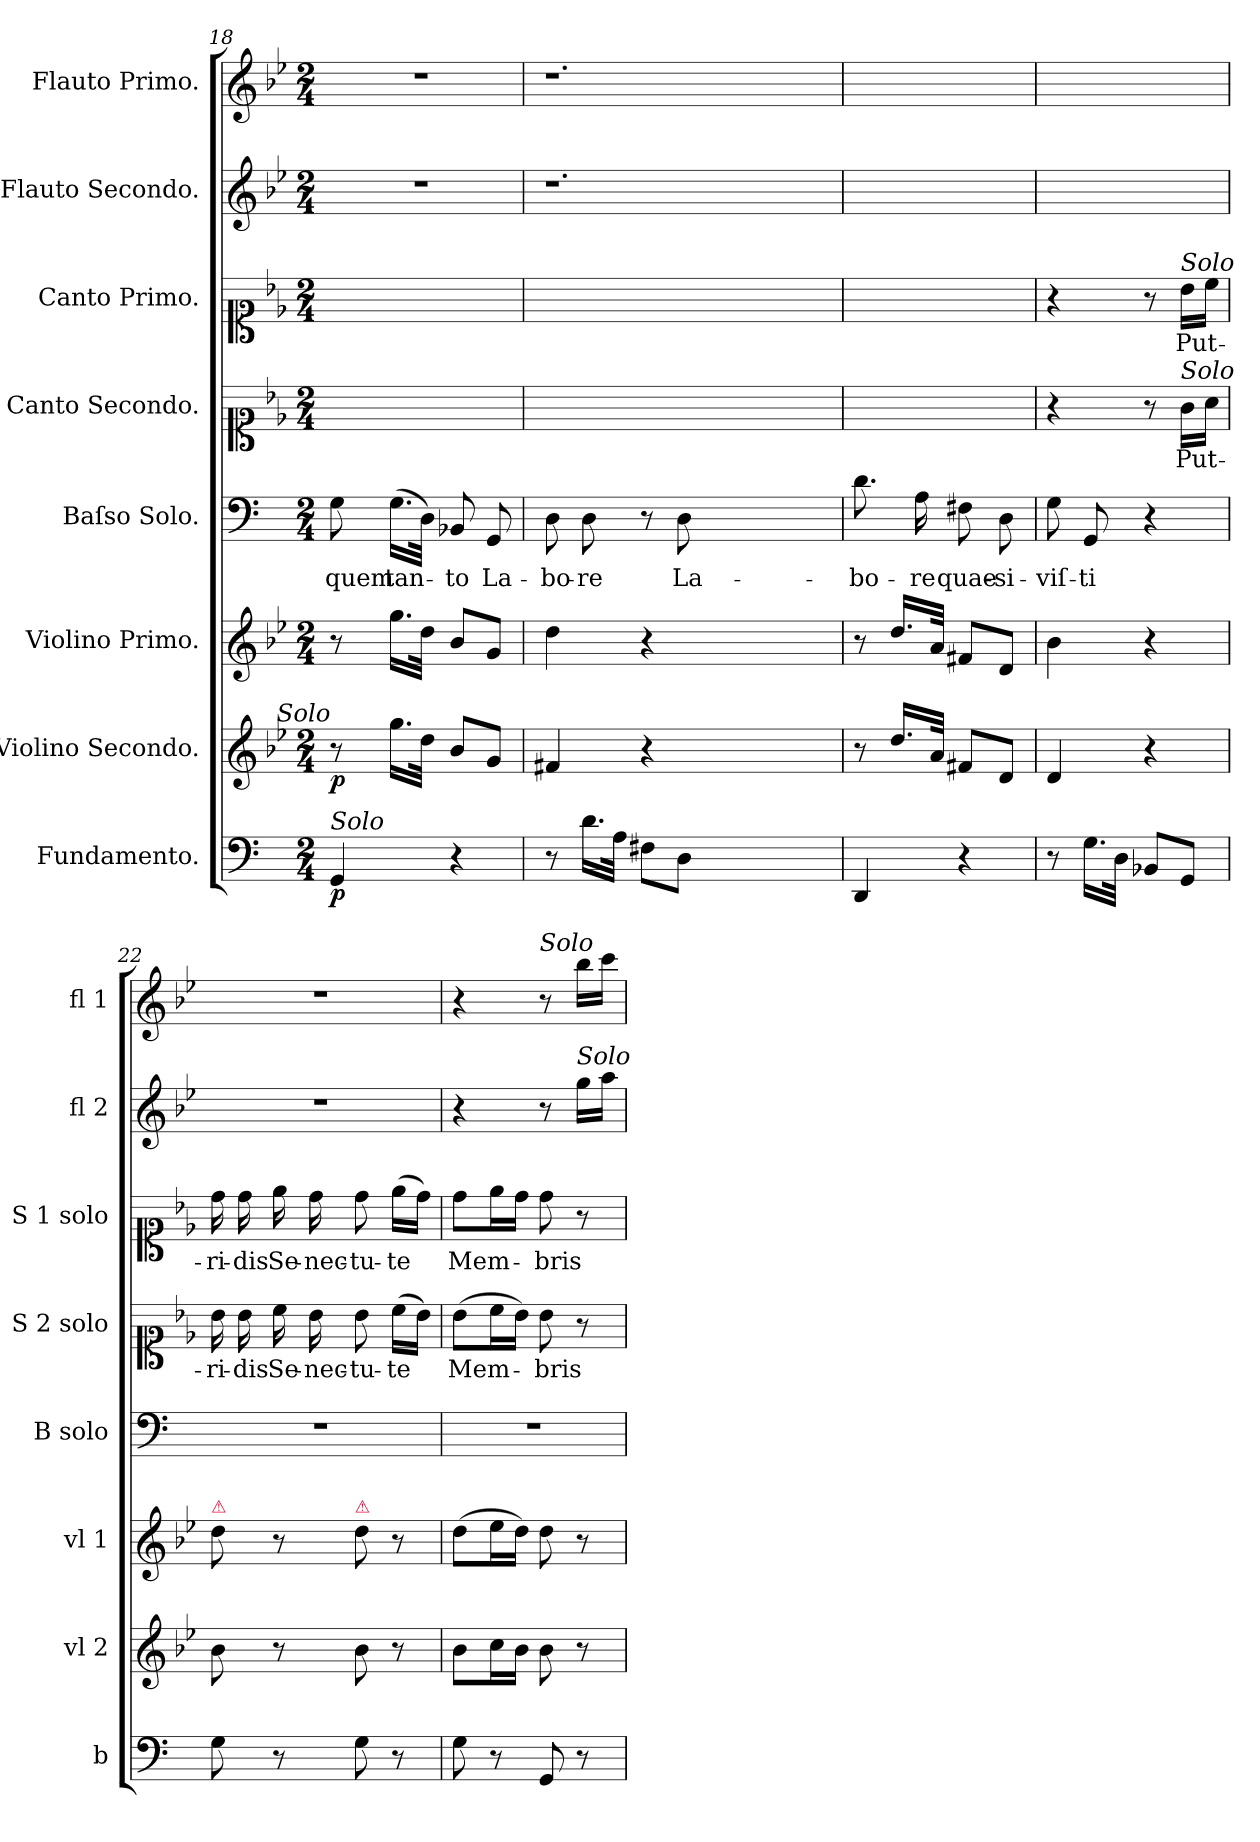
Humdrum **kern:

**kern	**dynam	**kern	**dynam	**kern	**kern	**text	**kern	**text	**kern	**text	**kern	**kern
*part8	*part8	*part7	*part7	*part6	*part5	*part5	*part4	*part4	*part3	*part3	*part2	*part1
*staff8	*staff8	*staff7	*staff7	*staff6	*staff5	*staff5	*staff4	*staff4	*staff3	*staff3	*staff2	*staff1
*I"Fundamento.	*	*I"Violino Secondo.	*	*I"Violino Primo.	*I"Baſso Solo.	*	*I"Canto Secondo.	*	*I"Canto Primo.	*	*I"Flauto Secondo.	*I"Flauto Primo.
*I'b	*	*I'vl 2	*	*I'vl 1	*I'B solo	*	*I'S 2 solo	*	*I'S 1 solo	*	*I'fl 2	*I'fl 1
*clefF4	*	*clefG2	*	*clefG2	*clefF4	*	*clefC1	*	*clefC1	*	*clefG2	*clefG2
*	*	*k[b-e-]	*	*k[b-e-]	*	*	*k[b-e-]	*	*k[b-e-]	*	*k[b-e-]	*k[b-e-]
*M2/4	*	*M2/4	*	*M2/4	*M2/4	*	*M2/4	*	*M2/4	*	*M2/4	*M2/4
=18	=18	=18	=18	=18	=18	=18	=18	=18	=18	=18	=18	=18
!	!	!LO:TX:a:i:rj:t=Solo	!	!	!	!	!	!	!	!	!	!
!LO:TX:a:i:t=Solo	!	!	!	!	!	!	!	!	!	!	!	!
4GG/	p	8r	p	8r	8G\	quem	2ryy	.	2ryy	.	2r	2r
.	.	16.gg\LL	.	16.gg\LL	(16.G\LL	tan-	.	.	.	.	.	.
.	.	32dd\JJk	.	32dd\JJk	32D\JJk)	.	.	.	.	.	.	.
4r	.	8b-/L	.	8b-/L	8BB-/	-to	.	.	.	.	.	.
.	.	8g/J	.	8g/J	8GG/	La-	.	.	.	.	.	.
=19	=19	=19	=19	=19	=19	=19	=19	=19	=19	=19	=19	=19
8r	.	4f#X/	.	4dd\	8D\	-bo-	1.ryy	.	1.ryy	.	1.r	1.r
16.d\LL	.	.	.	.	8D\	-re	.	.	.	.	.	.
32A\JJk	.	.	.	.	.	.	.	.	.	.	.	.
8F#X\L	.	4r	.	4r	8r	.	.	.	.	.	.	.
8D\J	.	.	.	.	8D\	La-	.	.	.	.	.	.
1ryy	.	1ryy	.	1ryy	1ryy	.	.	.	.	.	.	.
=20	=20	=20	=20	=20	=20	=20	=20	=20	=20	=20	=20	=20
4DD/	.	8r	.	8r	8.d\	-bo-	2ryy	.	2ryy	.	2ryy	2ryy
.	.	16.dd/LL	.	16.dd/LL	.	.	.	.	.	.	.	.
.	.	.	.	.	16A\	-re	.	.	.	.	.	.
.	.	32a/JJk	.	32a/JJk	.	.	.	.	.	.	.	.
4r	.	8f#X/L	.	8f#X/L	8F#X\	quae-	.	.	.	.	.	.
.	.	8d/J	.	8d/J	8D\	-si-	.	.	.	.	.	.
=21	=21	=21	=21	=21	=21	=21	=21	=21	=21	=21	=21	=21
8r	.	4d/	.	4b-\	8G\	-viſ-	4r	.	4r	.	2ryy	2ryy
16.G\LL	.	.	.	.	8GG/	-ti	.	.	.	.	.	.
32D\JJk	.	.	.	.	.	.	.	.	.	.	.	.
8BB-/L	.	4r	.	4r	4r	.	8r	.	8r	.	.	.
!	!	!	!	!	!	!	!	!	!LO:TX:a:i:t=Solo	!	!	!
!	!	!	!	!	!	!	!LO:TX:a:i:t=Solo	!	!	!	!	!
8GG/J	.	.	.	.	.	.	16g\LL	Put-	16b-\LL	Put-	.	.
.	.	.	.	.	.	.	16a\JJ	.	16cc\JJ	.	.	.
=22	=22	=22	=22	=22	=22	=22	=22	=22	=22	=22	=22	=22
!	!	!	!	!LO:TX:a:color=crimson:t=⚠	!	!	!	!	!	!	!	!
8G\	.	8b-\	.	8dd\	2r	.	16b-\	-ri-	16dd\	-ri-	2r	2r
.	.	.	.	.	.	.	16b-\	-dis	16dd\	-dis	.	.
8r	.	8r	.	8r	.	.	16cc\	Se-	16ee-\	Se-	.	.
.	.	.	.	.	.	.	16b-\	-nec-	16dd\	-nec-	.	.
!	!	!	!	!LO:TX:a:color=crimson:t=⚠	!	!	!	!	!	!	!	!
8G\	.	8b-\	.	8dd\	.	.	8b-\	-tu-	8dd\	-tu-	.	.
8r	.	8r	.	8r	.	.	(16cc\LL	-te	(16ee-\LL	-te	.	.
.	.	.	.	.	.	.	16b-\JJ)	.	16dd\JJ)	.	.	.
=23	=23	=23	=23	=23	=23	=23	=23	=23	=23	=23	=23	=23
8G\	.	8b-\L	.	(8dd\L	2r	.	(8b-\L	Mem-	8dd\L	Mem-	4r	4r
8r	.	16cc\L	.	16ee-\L	.	.	16cc\L	.	16ee-\L	.	.	.
.	.	16b-\JJ	.	16dd\JJ)	.	.	16b-\JJ)	.	16dd\JJ	.	.	.
!	!	!	!	!	!	!	!	!	!	!	!	!LO:TX:a:i:t=Solo
8GG/	.	8b-\	.	8dd\	.	.	8b-\	-bris	8dd\	-bris	8r	8r
!	!	!	!	!	!	!	!	!	!	!	!LO:TX:a:i:t=Solo	!
8r	.	8r	.	8r	.	.	8r	.	8r	.	16gg\LL	16bb-\LL
.	.	.	.	.	.	.	.	.	.	.	16aa\JJ	16ccc\JJ
=	=	=	=	=	=	=	=	=	=	=	=	=
*-	*-	*-	*-	*-	*-	*-	*-	*-	*-	*-	*-	*-
